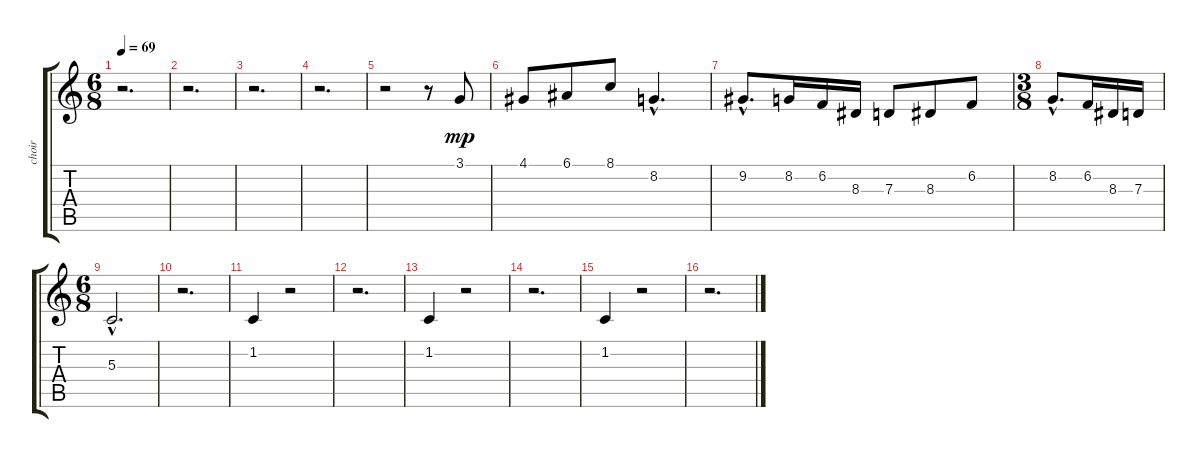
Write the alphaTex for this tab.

\track ("choir" "choir") {instrument choiraahs}
\staff {score tabs}
\tuning (E4 B3 G3 D3 A2 E2) {hide}
\ts (6 8)
\tempo 69
\clef g2
\ks c
r.2{d dy mp instrument choiraahs} |
r.2{d} |
r.2{d} |
r.2{d} |
r.2 r.8 3.1.8 |
4.1.8 6.1.8 8.1.8 8.2{hac}.4{d} |
9.2{hac}.8{d} 8.2.16 6.2.16 8.3.16 7.3.8 8.3.8 6.2.8 |
\ts (3 8)
8.2{hac}.8{d} 6.2.16 8.3.16 7.3.16 |
\ts (6 8)
5.3{hac}.2{d} |
r.2{d} |
1.2.4 r.2 |
r.2{d} |
1.2.4 r.2 |
r.2{d} |
1.2.4 r.2 |
r.2{d}
